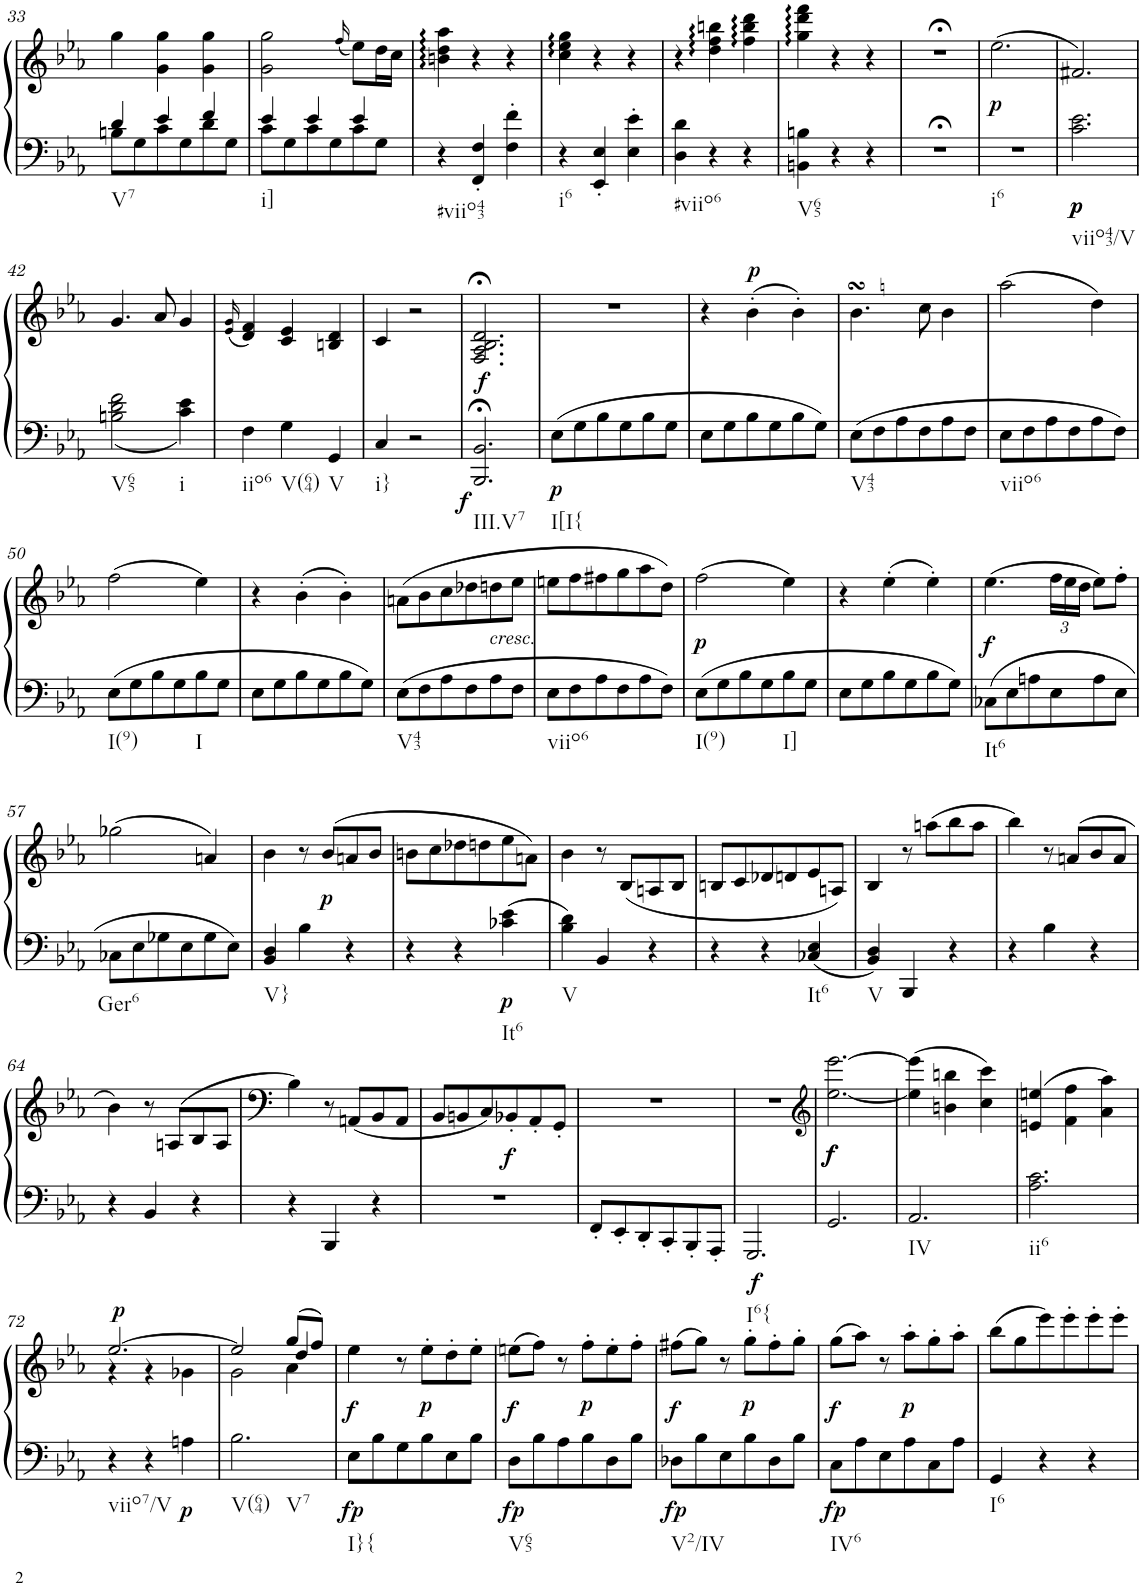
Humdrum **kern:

**kern	**kern	**dynam
*part1	*part1	*part1
*staff2	*staff1	*staff1/2
*I"Piano	*	*
*I'Pno.	*	*
!!LO:PB:g=z
*clefF4	*clefG2	*
*k[b-e-a-]	*k[b-e-a-]	*
*M3/4	*M3/4	*
=33	=33	=33
*^	*	*
!LO:TX:b:t=V7	!	!	!
4d/	8Bn\L	4gg\	.
.	8G\	.	.
4e-/	8c\	4g\ 4gg\	.
.	8G\	.	.
4f/	8d\	4g\ 4gg\	.
.	8G\J	.	.
=34	=34	=34	=34
!LO:TX:b:t=i]	!	!	!
4e-/	8c\L	2g\ 2gg\	.
.	8G\	.	.
4e-/	8c\	.	.
.	8G\	.	.
.	.	(16qff/	.
4e-/	8c\	8ee-\L)	.
.	8G\J	16dd\L	.
.	.	16cc\JJ	.
*v	*v	*	*
=35	=35	=35
!LO:TX:b:t=#viio43	!	!
4r	4bn\ 4dd\ 4aa-\	.
4FF/' 4F/'	4r	.
4F\' 4f\'	4r	.
=36	=36	=36
!LO:TX:b:t=i6	!	!
4r	4cc\ 4ee-\ 4gg\	.
4EE-/' 4E-/'	4r	.
4E-\' 4e-\'	4r	.
=37	=37	=37
!LO:TX:b:t=#viio6	!	!
4D\ 4d\	4r	.
4r	4dd\ 4ff\ 4bbn\	.
4r	4ff\ 4bb\ 4ddd\	.
=38	=38	=38
!LO:TX:b:t=V65	!	!
4BBn\ 4Bn\	4gg\ 4ddd\ 4fff\	.
4r	4r	.
4r	4r	.
=39	=39	=39
2.r;<	2.r;<	.
=40	=40	=40
!LO:TX:b:t=i6	!	!
!	!	!LO:DY:b
2.r	(2.ee-\	p
=41	=41	=41
!LO:TX:b:t=viio43/V	!	!
!	!	!LO:DY:b=2
!	!	!LO:DY:n=1:b=2
2.c\ 2.e-\	2.f#X/)	p p
!!LO:LB:g=z
=42	=42	=42
!LO:TX:b:t=V65	!	!
2Bn\ 2d\ 2f\	4.g/	.
.	8a-/	.
!LO:TX:b:t=i	!	!
4c\ 4e-\	4g/	.
=43	=43	=43
.	(16qe-/ 16qg/	.
!LO:TX:b:t=iio6	!	!
4F\	4d/ 4f/)	.
!LO:TX:b:t=V(64)	!	!
4G\	4c/ 4e-/	.
!LO:TX:b:t=V	!	!
4GG/	4Bn/ 4d/	.
=44	=44	=44
!LO:TX:b:t=i}	!	!
4C/	4c/	.
2r	2r	.
=45	=45	=45
!LO:TX:b:t=III.V7	!	!
!	!	!LO:DY:b=2
!	!	!LO:DY:n=1:b
2.BBB-/;< 2.BB-/;<	2.F/;< 2.A-/;< 2.B-/;< 2.d/;<	f f
=46	=46	=46
!LO:TX:b:t=I[I{	!	!
!	!	!LO:DY:b=2
8E-\L	2.r	p
8G\	.	.
8B-\	.	.
8G\	.	.
8B-\	.	.
8G\J	.	.
=47	=47	=47
8E-\L	4r	.
8G\	.	.
!	!	!LO:DY:a
8B-\	(4b-'\	p
8G\	.	.
8B-\	4b-'\)	.
8G\J	.	.
=48	=48	=48
!LO:TX:b:t=V43	!	!
8E-\L	4.b-sSSS\	.
8F\	.	.
8A-\	.	.
8F\	8cc\	.
8A-\	4b-\	.
8F\J	.	.
=49	=49	=49
!LO:TX:b:t=viio6	!	!
8E-\L	(2aa-\	.
8F\	.	.
8A-\	.	.
8F\	.	.
8A-\	4dd\)	.
8F\J	.	.
!!LO:LB:g=z
=50	=50	=50
!LO:TX:b:t=I(9)	!	!
8E-\L	(2ff\	.
8G\	.	.
8B-\	.	.
8G\	.	.
!LO:TX:b:t=I	!	!
8B-\	4ee-\)	.
8G\J	.	.
=51	=51	=51
8E-\L	4r	.
8G\	.	.
8B-\	(4b-'\	.
8G\	.	.
8B-\	4b-'\)	.
8G\J	.	.
=52	=52	=52
!LO:TX:b:t=V43	!	!
8E-\L	(8an\L	.
8F\	8b-\	.
8A-\	8cc\	.
8F\	8dd-X\	.
!	!LO:TX:b:i:t=cresc.	!
8A-\	8ddn\	.
8F\J	8ee-\J	.
=53	=53	=53
!LO:TX:b:t=viio6	!	!
8E-\L	8een\L	.
8F\	8ff\	.
8A-\	8ff#X\	.
8F\	8gg\	.
8A-\	8aa-\	.
8F\J	8dd\J)	.
=54	=54	=54
!LO:TX:b:t=I(9)	!	!
!	!	!LO:DY:b
8E-\L	(2ff\	p
8G\	.	.
8B-\	.	.
8G\	.	.
!LO:TX:b:t=I]	!	!
8B-\	4ee-\)	.
8G\J	.	.
=55	=55	=55
8E-\L	4r	.
8G\	.	.
8B-\	(4ee-'\	.
8G\	.	.
8B-\	4ee-'\)	.
8G\J	.	.
=56	=56	=56
!LO:TX:b:t=It6	!	!
!	!	!LO:DY:b
8C-X\L	(4.ee-\	f
8E-\	.	.
8An\	.	.
*	*Xbrackettup	*
8E-\	24ff\LL	.
.	24ee-\	.
.	24dd\JJ	.
8A\	8ee-\L)	.
8E-\J	8ff'\J	.
!!LO:LB:g=z
=57	=57	=57
!LO:TX:b:t=Ger6	!	!
8C-X\L	(2gg-X\	.
8E-\	.	.
8G-X\	.	.
8E-\	.	.
8G-\	4an/)	.
8E-\J	.	.
=58	=58	=58
!LO:TX:b:t=V}	!	!
4BB-/ 4D/	4b-\	.
4B-\	8r	.
!	!	!LO:DY:b
.	(8b-/L	p
4r	8an/	.
.	8b-/J	.
=59	=59	=59
4r	8bn\L	.
.	8cc\	.
4r	8dd-X\	.
.	8ddn\	.
!LO:TX:b:t=It6	!	!
!	!	!LO:DY:b=2
4c-X\ 4e-\	8ee-\	p
.	8an\J)	.
=60	=60	=60
!LO:TX:b:t=V	!	!
4B-\ 4d\	4b-\	.
4BB-/	8r	.
.	(8B-/L	.
4r	8An/	.
.	8B-/J	.
=61	=61	=61
4r	8Bn/L	.
.	8c/	.
4r	8d-X/	.
.	8dn/	.
!LO:TX:b:t=It6	!	!
4C-X/ 4E-/	8e-/	.
.	8An/J)	.
=62	=62	=62
!LO:TX:b:t=V	!	!
4BB-/ 4D/	4B-/	.
4BBB-/	8r	.
.	(8aan\L	.
4r	8bb-\	.
.	8aa\J	.
=63	=63	=63
4r	4bb-\)	.
4B-\	8r	.
.	(8an/L	.
4r	8b-/	.
.	8a/J	.
!!LO:LB:g=z
=64	=64	=64
4r	4b-\)	.
4BB-/	8r	.
.	(8An/L	.
4r	8B-/	.
.	8A/J	.
=65	=65	=65
4r	4B-\)	.
4BBB-/	8r	.
.	(8AAn/L	.
4r	8BB-/	.
.	8AA/J	.
=66	=66	=66
2.r	8BB-/L	.
.	8BBn/	.
.	8C/)	.
!	!	!LO:DY:b
.	8BB-X'/	f
.	8AA-'/	.
.	8GG'/J	.
=67	=67	=67
8FF'/L	2.r	.
8EE-'/	.	.
8DD'/	.	.
8CC'/	.	.
8BBB-'/	.	.
8AAA-'/J	.	.
=68	=68	=68
!LO:TX:b:t=I6{	!	!
!	!	!LO:DY:b=2
2.GGG/	2.r	f
=69	=69	=69
*	*clefG2	*
!	!	!LO:DY:b
!	!	!LO:DY:n=1:b
2.GG/	[2.ee-\ [2.eee-\	f f
=70	=70	=70
!LO:TX:b:t=IV	!	!
2.AA-/	(4ee-\] 4eee-\]	.
.	4bn\ 4bbn\	.
.	4cc\ 4ccc\)	.
=71	=71	=71
!LO:TX:b:t=ii6	!	!
2.A-\ 2.c\	(4en/ 4een/	.
.	4f\ 4ff\	.
.	4a-\ 4aa-\)	.
!!LO:LB:g=z
=72	=72	=72
*	*^	*
!LO:TX:b:t=viio7/V	!	!	!
!	!	!	!LO:DY:a
4r	[2.ee-/	4r	p
4r	.	4r	.
!	!	!	!LO:DY:b=2
4An\	.	4g-X\	p
=73	=73	=73	=73
*	*	*^	*
!LO:TX:b:t=V(64)	!	!	!	!
!LO:TX:b:t=V7	!	!	!	!
2.B-\	2ee-/]	2g\	2ryy	.
.	(8gg/L	4a-\	4dd/	.
.	8ff/J)	.	.	.
*	*v	*v	*v	*
=74	=74	=74
!LO:TX:b:t=I}{	!	!
!	!	!LO:DY:b=2
!	!	!LO:DY:n=1:b
8E-\L	4ee-\	fp f
8B-\	.	.
8G\	8r	.
!	!	!LO:DY:n=2:b
8B-\	8ee-'\L	p
8E-\	8dd'\	.
8B-\J	8ee-'\J	.
=75	=75	=75
!LO:TX:b:t=V65	!	!
!	!	!LO:DY:b=2
!	!	!LO:DY:n=1:b
8D\L	(8een\L	fp f
8B-\	8ff\J)	.
8A-\	8r	.
!	!	!LO:DY:n=2:b
8B-\	8ff'\L	p
8D\	8ee'\	.
8B-\J	8ff'\J	.
=76	=76	=76
!LO:TX:b:t=V2/IV	!	!
!	!	!LO:DY:b=2
!	!	!LO:DY:n=1:b
8D-X\L	(8ff#X\L	fp f
8B-\	8gg\J)	.
8E-\	8r	.
!	!	!LO:DY:n=2:b
8B-\	8gg'\L	p
8D-\	8ff#'\	.
8B-\J	8gg'\J	.
=77	=77	=77
!LO:TX:b:t=IV6	!	!
!	!	!LO:DY:b=2
!	!	!LO:DY:n=1:b
8C\L	(8gg\L	fp f
8A-\	8aa-\J)	.
8E-\	8r	.
!	!	!LO:DY:n=2:b
8A-\	8aa-'\L	p
8C\	8gg'\	.
8A-\J	8aa-'\J	.
=78	=78	=78
!LO:TX:b:t=I6	!	!
4GG/	(8bb-\L	.
.	8gg\	.
4r	8eee-\)	.
.	8eee-'\	.
4r	8eee-'\	.
.	8eee-'\J	.
=	=	=
*-	*-	*-
